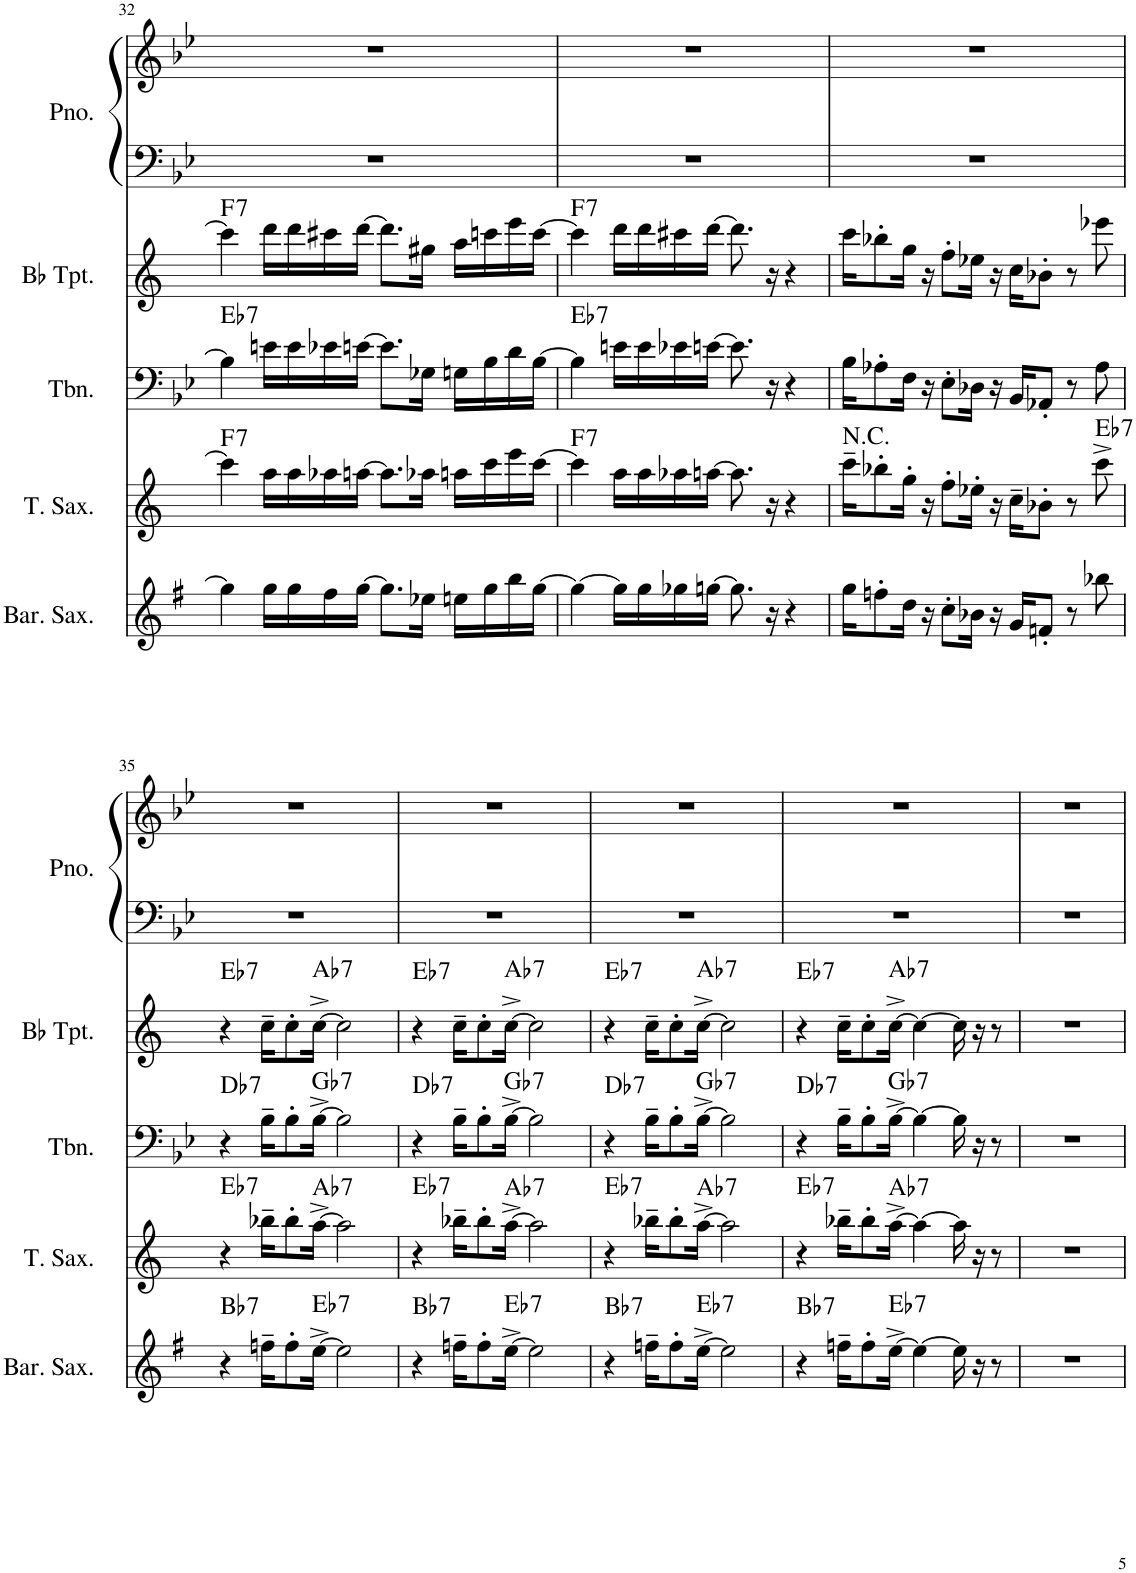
**kern	**harte	**kern	**harte	**kern	**harte	**kern	**harte	**kern	**kern
*part5	*part5	*part4	*part4	*part3	*part3	*part2	*part2	*part1	*part1
*staff6	*	*staff5	*	*staff4	*	*staff3	*	*staff2	*staff1
*I"Baritone Saxophone	*	*I"Tenor Saxophone	*	*I"Trombone	*	*I"Bb Trumpet	*	*I"Piano	*
*I'Bar. Sax.	*	*I'T. Sax.	*	*I'Tbn.	*	*I'Bb Tpt.	*	*I'Pno.	*
!!LO:PB:g=z
*clefG2	*	*clefG2	*	*clefF4	*	*clefG2	*	*clefF4	*clefG2
*Trd12c21	*	*Trd8c14	*	*	*	*Trd1c2	*	*	*
*k[f#]	*	*k[]	*	*k[b-e-]	*	*k[]	*	*k[b-e-]	*k[b-e-]
*M4/4	*	*M4/4	*	*M4/4	*	*M4/4	*	*M4/4	*M4/4
=32	=32	=32	=32	=32	=32	=32	=32	=32	=32
!	!	!	!LO:H:kt=7	!	!LO:H:kt=7	!	!LO:H:kt=7	!	!
4gg\]	.	4ccc\]	F:7	4B-\]	Eb:7	4ccc\]	F:7	1r	1r
16gg\LL	.	16aa\LL	.	16en\LL	.	16ddd\LL	.	.	.
16gg\	.	16aa\	.	16e\	.	16ddd\	.	.	.
16ff#\	.	16aa-X\	.	16e-X\	.	16ccc#X\	.	.	.
[16gg\JJ	.	[16aan\JJ	.	[16en\JJ	.	[16ddd\JJ	.	.	.
8.gg\L]	.	8.aa\L]	.	8.e\L]	.	8.ddd\L]	.	.	.
16ee-X\Jk	.	16aa-X\Jk	.	16G-X\Jk	.	16gg#X\Jk	.	.	.
16een\LL	.	16aan\LL	.	16Gn\LL	.	16aa\LL	.	.	.
16gg\	.	16ccc\	.	16B-\	.	16cccn\	.	.	.
16bb\	.	16eee\	.	16d\	.	16eee\	.	.	.
[16gg\JJ	.	[16ccc\JJ	.	[16B-\JJ	.	[16ccc\JJ	.	.	.
=33	=33	=33	=33	=33	=33	=33	=33	=33	=33
!	!	!	!LO:H:kt=7	!	!LO:H:kt=7	!	!LO:H:kt=7	!	!
4gg\_	.	4ccc\]	F:7	4B-\]	Eb:7	4ccc\]	F:7	1r	1r
16gg\LL]	.	16aa\LL	.	16en\LL	.	16ddd\LL	.	.	.
16gg\	.	16aa\	.	16e\	.	16ddd\	.	.	.
16gg-X\	.	16aa-X\	.	16e-X\	.	16ccc#X\	.	.	.
[16ggn\JJ	.	[16aan\JJ	.	[16en\JJ	.	[16ddd\JJ	.	.	.
8.gg\]	.	8.aa\]	.	8.e\]	.	8.ddd\]	.	.	.
16r	.	16r	.	16r	.	16r	.	.	.
4r	.	4r	.	4r	.	4r	.	.	.
=34	=34	=34	=34	=34	=34	=34	=34	=34	=34
!	!	!	!LO:H:kt=N.C.	!	!	!	!	!	!
16gg\KL	.	16ccc~\KL	N	16B-\KL	.	16ccc\KL	.	1r	1r
8ffn'\	.	8bb-X'\	.	8A-X'\	.	8bb-X'\	.	.	.
16dd\Jk	.	16gg'\Jk	.	16F\Jk	.	16gg\Jk	.	.	.
16r	.	16r	.	16r	.	16r	.	.	.
8cc'\L	.	8ff'\L	.	8E-'\L	.	8ff'\L	.	.	.
16b-X\Jk	.	16ee-X'\Jk	.	16D-X\Jk	.	16ee-X\Jk	.	.	.
16r	.	16r	.	16r	.	16r	.	.	.
16g/KL	.	16cc~\KL	.	16BB-/KL	.	16cc\KL	.	.	.
8fn'/J	.	8b-X'\J	.	8AA-X'/J	.	8b-X'\J	.	.	.
8r	.	8r	.	8r	.	8r	.	.	.
!	!	!	!LO:H:kt=7	!	!	!	!	!	!
8bb-X\	.	8ccc^\	Eb:7	8A-\	.	8eee-X\	.	.	.
!!LO:LB:g=z
=35	=35	=35	=35	=35	=35	=35	=35	=35	=35
!	!LO:H:kt=7	!	!LO:H:kt=7	!	!LO:H:kt=7	!	!LO:H:kt=7	!	!
4r	Bb:7	4r	Eb:7	4r	Db:7	4r	Eb:7	1r	1r
16ffn~\KL	.	16bb-X~\KL	.	16B-~\KL	.	16cc~\KL	.	.	.
8ff'\	.	8bb-'\	.	8B-'\	.	8cc'\	.	.	.
!	!LO:H:kt=7	!	!LO:H:kt=7	!	!LO:H:kt=7	!	!LO:H:kt=7	!	!
[16ee^\Jk	Eb:7	[16aa^\Jk	Ab:7	[16B-^\Jk	Gb:7	[16cc^\Jk	Ab:7	.	.
2ee\]	.	2aa\]	.	2B-\]	.	2cc\]	.	.	.
=36	=36	=36	=36	=36	=36	=36	=36	=36	=36
!	!LO:H:kt=7	!	!LO:H:kt=7	!	!LO:H:kt=7	!	!LO:H:kt=7	!	!
4r	Bb:7	4r	Eb:7	4r	Db:7	4r	Eb:7	1r	1r
16ffn~\KL	.	16bb-X~\KL	.	16B-~\KL	.	16cc~\KL	.	.	.
8ff'\	.	8bb-'\	.	8B-'\	.	8cc'\	.	.	.
!	!LO:H:kt=7	!	!LO:H:kt=7	!	!LO:H:kt=7	!	!LO:H:kt=7	!	!
[16ee^\Jk	Eb:7	[16aa^\Jk	Ab:7	[16B-^\Jk	Gb:7	[16cc^\Jk	Ab:7	.	.
2ee\]	.	2aa\]	.	2B-\]	.	2cc\]	.	.	.
=37	=37	=37	=37	=37	=37	=37	=37	=37	=37
!	!LO:H:kt=7	!	!LO:H:kt=7	!	!LO:H:kt=7	!	!LO:H:kt=7	!	!
4r	Bb:7	4r	Eb:7	4r	Db:7	4r	Eb:7	1r	1r
16ffn~\KL	.	16bb-X~\KL	.	16B-~\KL	.	16cc~\KL	.	.	.
8ff'\	.	8bb-'\	.	8B-'\	.	8cc'\	.	.	.
!	!LO:H:kt=7	!	!LO:H:kt=7	!	!LO:H:kt=7	!	!LO:H:kt=7	!	!
[16ee^\Jk	Eb:7	[16aa^\Jk	Ab:7	[16B-^\Jk	Gb:7	[16cc^\Jk	Ab:7	.	.
2ee\]	.	2aa\]	.	2B-\]	.	2cc\]	.	.	.
=38	=38	=38	=38	=38	=38	=38	=38	=38	=38
!	!LO:H:kt=7	!	!LO:H:kt=7	!	!LO:H:kt=7	!	!LO:H:kt=7	!	!
4r	Bb:7	4r	Eb:7	4r	Db:7	4r	Eb:7	1r	1r
16ffn~\KL	.	16bb-X~\KL	.	16B-~\KL	.	16cc~\KL	.	.	.
8ff'\	.	8bb-'\	.	8B-'\	.	8cc'\	.	.	.
!	!LO:H:kt=7	!	!LO:H:kt=7	!	!LO:H:kt=7	!	!LO:H:kt=7	!	!
[16ee^\Jk	Eb:7	[16aa^\Jk	Ab:7	[16B-^\Jk	Gb:7	[16cc^\Jk	Ab:7	.	.
4ee\_	.	4aa\_	.	4B-\_	.	4cc\_	.	.	.
16ee\]	.	16aa\]	.	16B-\]	.	16cc\]	.	.	.
16r	.	16r	.	16r	.	16r	.	.	.
8r	.	8r	.	8r	.	8r	.	.	.
=39	=39	=39	=39	=39	=39	=39	=39	=39	=39
1r	.	1r	.	1r	.	1r	.	1r	1r
=	=	=	=	=	=	=	=	=	=
*-	*-	*-	*-	*-	*-	*-	*-	*-	*-
